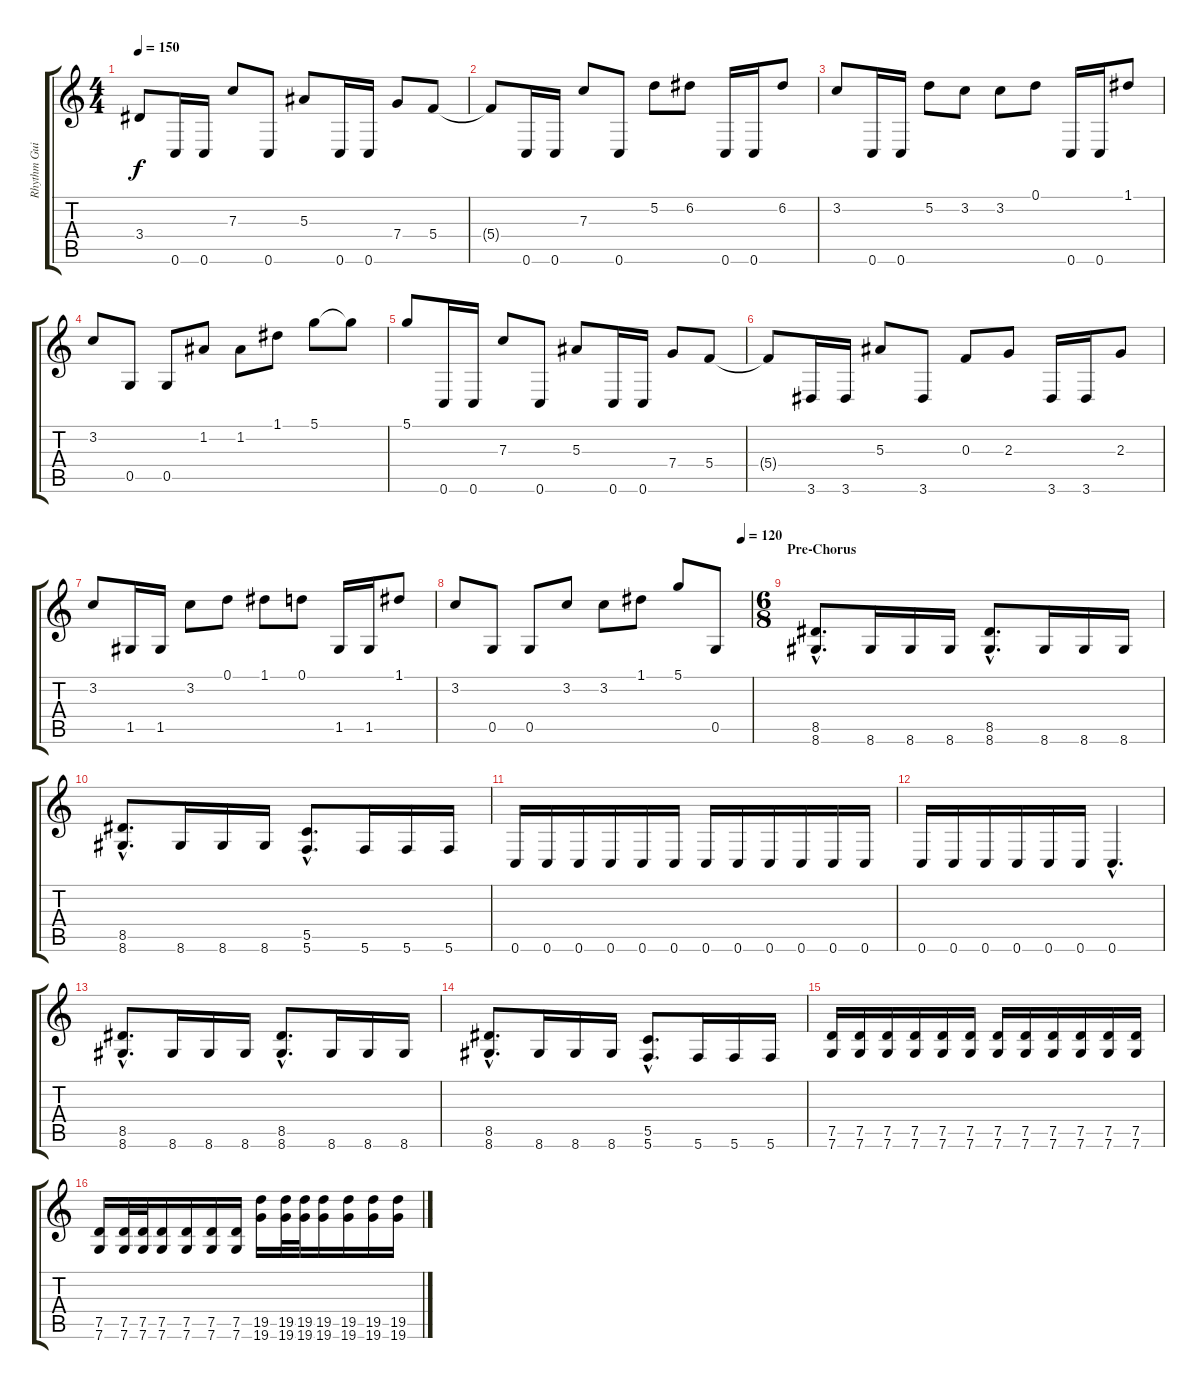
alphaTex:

\track ("Rhythm Guitar" "Rhythm Gui") {instrument distortionguitar}
\staff {score tabs}
\tuning (D4 A3 F3 C3 G2 C2) {hide}
\ts (4 4)
\tempo 150
\clef g2
\ks c
3.4.8{dy f} 0.6.16 0.6.16 7.3.8 0.6.8 5.3.8 0.6.16 0.6.16 7.4.8 5.4.8 |
5.4{t}.8 0.6.16 0.6.16 7.3.8 0.6.8 5.2.8 6.2.8 0.6.16 0.6.16 6.2.8 |
3.2.8 0.6.16 0.6.16 5.2.8 3.2.8 3.2.8 0.1.8 0.6.16 0.6.16 1.1.8 |
3.2.8 0.5.8 0.5.8 1.2.8 1.2.8 1.1.8 5.1.8 5.1{t}.8 |
5.1.8 0.6.16 0.6.16 7.3.8 0.6.8 5.3.8 0.6.16 0.6.16 7.4.8 5.4.8 |
5.4{t}.8 3.6.16 3.6.16 5.3.8 3.6.8 0.3.8 2.3.8 3.6.16 3.6.16 2.3.8 |
3.2.8 1.5.16 1.5.16 3.2.8 0.1.8 1.1.8 0.1.8 1.5.16 1.5.16 1.1.8 |
\tempo (120 0.96875)
3.2.8 0.5.8 0.5.8 3.2.8 3.2.8 1.1.8 5.1.8 0.5.8 |
\ts (6 8)
\section ("" "Pre-Chorus")
(8.5{hac} 8.6{hac}).8{d volume 13} 8.6.16 8.6.16 8.6.16 (8.5{hac} 8.6{hac}).8{d} 8.6.16 8.6.16 8.6.16 |
(8.5{hac} 8.6{hac}).8{d} 8.6.16 8.6.16 8.6.16 (5.5{hac} 5.6{hac}).8{d} 5.6.16 5.6.16 5.6.16 |
0.6.16 0.6.16 0.6.16 0.6.16 0.6.16 0.6.16 0.6.16 0.6.16 0.6.16 0.6.16 0.6.16 0.6.16 |
0.6.16 0.6.16 0.6.16 0.6.16 0.6.16 0.6.16 0.6{hac}.4{d} |
(8.5{hac} 8.6{hac}).8{d} 8.6.16 8.6.16 8.6.16 (8.5{hac} 8.6{hac}).8{d} 8.6.16 8.6.16 8.6.16 |
(8.5{hac} 8.6{hac}).8{d} 8.6.16 8.6.16 8.6.16 (5.5{hac} 5.6{hac}).8{d} 5.6.16 5.6.16 5.6.16 |
(7.5 7.6).16 (7.5 7.6).16 (7.5 7.6).16 (7.5 7.6).16 (7.5 7.6).16 (7.5 7.6).16 (7.5 7.6).16 (7.5 7.6).16 (7.5 7.6).16 (7.5 7.6).16 (7.5 7.6).16 (7.5 7.6).16 |
(7.5 7.6).16 (7.5 7.6).32 (7.5 7.6).32 (7.5 7.6).16 (7.5 7.6).16 (7.5 7.6).16 (7.5 7.6).16 (19.5 19.6).16 (19.5 19.6).32 (19.5 19.6).32 (19.5 19.6).16 (19.5 19.6).16 (19.5 19.6).16 (19.5 19.6).16
